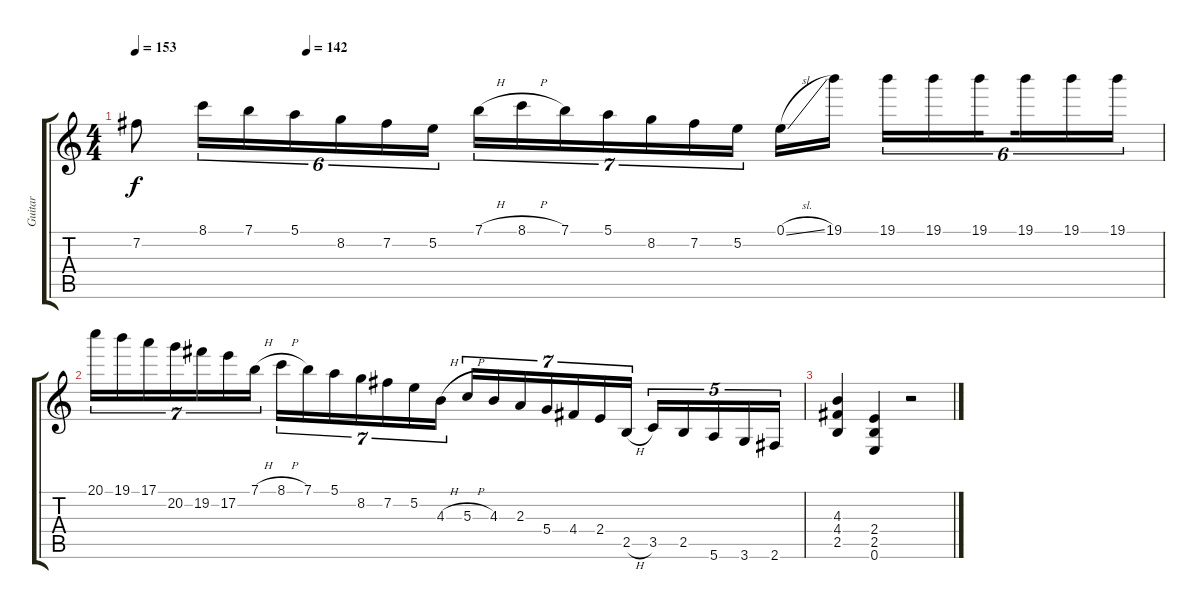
\track ("Guitar" "Guitar") {instrument overdrivenguitar}
\staff {score tabs}
\tuning (E4 B3 G3 D3 A2 E2) {hide}
\ts (4 4)
\tempo 153
\tempo (142 0.16666666666666666)
\clef g2
\ks c
7.2{t}.8{dy f} 8.1.16{tu (6 4)} 7.1.16{tu (6 4)} 5.1.16{tu (6 4)} 8.2.16{tu (6 4)} 7.2.16{tu (6 4)} 5.2.16{tu (6 4) beam splitsecondary} 7.1{h}.16{tu (7 4)} 8.1{h}.16{tu (7 4)} 7.1.16{tu (7 4)} 5.1.16{tu (7 4)} 8.2.16{tu (7 4)} 7.2.16{tu (7 4)} 5.2.16{tu (7 4) beam splitsecondary} 0.1{sl}.16 19.1.16 19.1.16{tu (6 4)} 19.1.16{tu (6 4)} 19.1.16{tu (6 4) beam splitsecondary} 19.1.16{tu (6 4)} 19.1.16{tu (6 4)} 19.1.16{tu (6 4)} |
20.1.16{tu (7 4)} 19.1.16{tu (7 4)} 17.1.16{tu (7 4)} 20.2.16{tu (7 4)} 19.2.16{tu (7 4)} 17.2.16{tu (7 4)} 7.1{h}.16{tu (7 4)} 8.1{h}.16{tu (7 4)} 7.1.16{tu (7 4)} 5.1.16{tu (7 4)} 8.2.16{tu (7 4)} 7.2.16{tu (7 4)} 5.2.16{tu (7 4)} 4.3{h}.16{tu (7 4)} 5.3{h}.16{tu (7 4)} 4.3.16{tu (7 4)} 2.3.16{tu (7 4)} 5.4.16{tu (7 4)} 4.4.16{tu (7 4)} 2.4.16{tu (7 4)} 2.5{h}.16{tu (7 4)} 3.5.16{tu (5 4)} 2.5.16{tu (5 4)} 5.6.16{tu (5 4)} 3.6.16{tu (5 4)} 2.6.16{tu (5 4)} |
(4.3 4.4 2.5).4 (2.4 2.5 0.6).4 r.2
